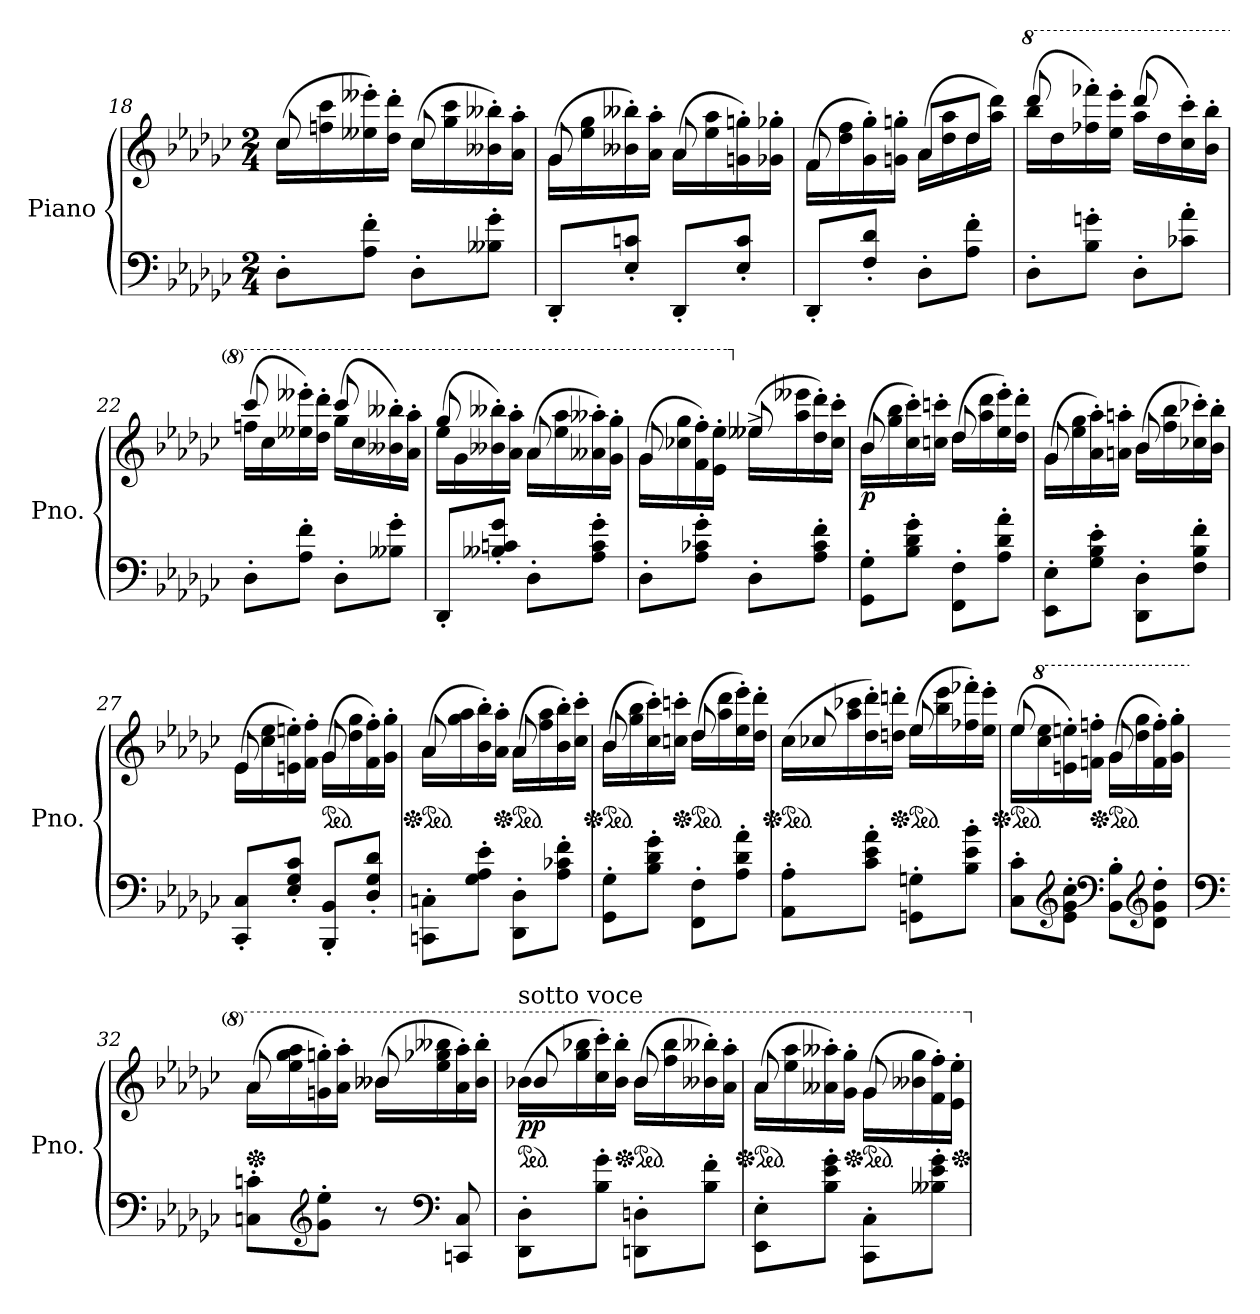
**kern	**kern	**dynam
*part1	*part1	*part1
*staff2	*staff1	*staff1/2
*I"Piano	*	*
*I'Pno.	*	*
*clefF4	*clefG2	*
*k[b-e-a-d-g-c-]	*k[b-e-a-d-g-c-]	*
*M2/4	*M2/4	*
=18	=18	=18
*	*^	*
8D-'\L	(>16cc-\LL	8cc-/	.
.	16ffn\ 16ccc-\	.	.
8A-\' 8f\'J	16ee--X\' 16eee--X\')	8ryy	.
.	16dd-\' 16ddd-\'JJ	.	.
8D-'\L	(>16cc-\LL	8cc-/	.
.	16gg-\ 16ccc-\	.	.
8B--X\' 8g-\'J	16b--X\' 16bb--X\')	8ryy	.
.	16a-\' 16aa-\'JJ	.	.
=19	=19	=19	=19
8DD-'/L	(>16g-\LL	8g-/	.
.	16ee-\ 16gg-\	.	.
8E-/' 8cn/'J	16b--X\' 16bb--X\')	8ryy	.
.	16a-\' 16aa-\'JJ	.	.
8DD-'/L	(>16a-\LL	8a-/	.
.	16ee-\ 16aa-\	.	.
8E-/' 8c/'J	16gn\' 16ggn\')	8ryy	.
.	16g-X\' 16gg-X\'JJ	.	.
=20	=20	=20	=20
8DD-'/L	(>16f\LL	8f/	.
.	16dd-\ 16ff\	.	.
8F/' 8d-/'J	16g-\' 16gg-\')	8ryy	.
.	16gn\' 16ggn\'JJ	.	.
8D-'\L	(>16a-\LL	8a-/L	.
.	16dd-\ 16aa-\	.	.
8A-\' 8f\'J	16dd-\	8dd-/J	.
.	16aa-\ 16ddd-\JJ)	.	.
!!LO:LB:g=z	!!
=21	=21	=21	=21
*	*8va	*	*
8D-'\L	(>16bbb-\LL	8dddd-/	.
.	16ddd-\	.	.
8B-\' 8gn\'J	16fff-X\' 16ffff-X\')	8ryy	.
.	16eee-\' 16eeee-\'JJ	.	.
8D-'\L	(>16aaa-\LL	8dddd-/	.
.	16ddd-\	.	.
8c-X\' 8a-\'J	16ccc-\' 16cccc-\')	8ryy	.
.	16bb-\' 16bbb-\'JJ	.	.
=22	=22	=22	=22
8D-'\L	(>16fffn\LL	8cccc-/	.
.	16ccc-\	.	.
8A-\' 8f\'J	16eee--X\' 16eeee--X\')	8ryy	.
.	16ddd-\' 16dddd-\'JJ	.	.
8D-'\L	(>16ggg-\LL	8cccc-/	.
.	16ccc-\	.	.
8B--X\' 8g-\'J	16bb--X\' 16bbb--X\')	8ryy	.
.	16aa-\' 16aaa-\'JJ	.	.
=23	=23	=23	=23
8DD-'/L	(>16eee-\LL	8ggg-/	.
.	16gg-\	.	.
8B--X/' 8cn/' 8g-/'J	16bb--X\' 16bbb--X\')	8ryy	.
.	16aa-\' 16aaa-\'JJ	.	.
8D-'\L	(>16aa-\LL	8aa-/	.
.	16eee-\ 16aaa-\	.	.
8A-\' 8c\' 8g-\'J	16aa--X\' 16aaa--X\')	8ryy	.
.	16gg-\' 16ggg-\'JJ	.	.
=24	=24	=24	=24
8D-'\L	(>16gg-\LL	8gg-/	.
.	16ccc-X\ 16ggg-\	.	.
8A-\' 8c-X\' 8g-\'J	16ff\' 16fff\')	8ryy	.
.	16ee-\' 16eee-\'JJ	.	.
*	*X8va	*	*
8D-'\L	(>16ee--X^\LL	8ee--/	.
.	16aa-\ 16eee--X\	.	.
8A-\' 8c-\' 8f\'J	16dd-\' 16ddd-\')	8ryy	.
.	16cc-\' 16ccc-\'JJ	.	.
=25	=25	=25	=25
!	!	!	!LO:DY:b
8GG-\' 8G-\'L	(>16b-\LL	8b-/	p
.	16gg-\ 16bb-\	.	.
8B-\' 8d-\' 8g-\'J	16cc-\' 16ccc-\')	8ryy	.
.	16ccn\' 16cccn\'JJ	.	.
8FF\' 8F\'L	(>16dd-\LL	8dd-/	.
.	16aa-\ 16ddd-\	.	.
8A-\' 8d-\' 8a-\'J	16ee-\' 16eee-\')	8ryy	.
.	16dd-\' 16ddd-\'JJ	.	.
!!LO:PB:g=z	!!
=26	=26	=26	=26
8EE-\' 8E-\'L	(>16g-\LL	8g-/	.
.	16ee-\ 16gg-\	.	.
8G-\' 8B-\' 8e-\'J	16a-\' 16aa-\')	8ryy	.
.	16an\' 16aan\'JJ	.	.
8DD-\' 8D-\'L	(>16b-\LL	8b-/	.
.	16ff\ 16bb-\	.	.
8F\' 8B-\' 8f\'J	16cc-X\' 16ccc-X\')	8ryy	.
.	16b-\' 16bb-\'JJ	.	.
=27	=27	=27	=27
8CC-/' 8C-/'L	(>16e-\LL	8e-/	.
.	16cc-\ 16ee-\	.	.
8E-/' 8G-/' 8c-/'J	16en\' 16een\')	8ryy	.
.	16f\' 16ff\'JJ	.	.
*	*ped	*	*
8BBB-/' 8BB-/'L	(>16g-\LL	8g-/	.
.	16dd-\ 16gg-\	.	.
8D-/' 8G-/' 8d-/'J	16f\' 16ff\')	8ryy	.
.	16g-\' 16gg-\'JJ	.	.
=28	=28	=28	=28
*	*Xped	*	*
*	*ped	*	*
8CCn\' 8Cn\'L	(>16a-\LL	8a-/	.
.	16gg-\ 16aa-\	.	.
8G-\' 8A-\' 8e-\'J	16b-\' 16bb-\')	8ryy	.
.	16a-\' 16aa-\'JJ	.	.
*	*Xped	*	*
*	*ped	*	*
8DD-\' 8D-\'L	(>16a-\LL	8a-/	.
.	16ff\ 16aa-\	.	.
8A-\' 8c-X\' 8f\'J	16b-\' 16bb-\')	8ryy	.
.	16cc-\' 16ccc-\'JJ	.	.
=29	=29	=29	=29
*	*Xped	*	*
*	*ped	*	*
8GG-\' 8G-\'L	(>16b-\LL	8b-/	.
.	16gg-\ 16bb-\	.	.
8B-\' 8d-\' 8g-\'J	16cc-\' 16ccc-\')	8ryy	.
.	16ccn\' 16cccn\'JJ	.	.
*	*Xped	*	*
*	*ped	*	*
8FF\' 8F\'L	(>16dd-\LL	8dd-/	.
.	16aa-\ 16ddd-\	.	.
8A-\' 8d-\' 8a-\'J	16ee-\' 16eee-\')	8ryy	.
.	16dd-\' 16ddd-\'JJ	.	.
=30	=30	=30	=30
*	*Xped	*	*
*	*ped	*	*
8AA-\' 8A-\'L	(>16cc-\LL	8cc-X/	.
.	16aa-\ 16ccc-X\	.	.
8c-\' 8e-\' 8a-\'J	16dd-\' 16ddd-\')	8ryy	.
.	16ddn\' 16dddn\'JJ	.	.
*	*Xped	*	*
*	*ped	*	*
8GGn\' 8Gn\'L	(>16ee-\LL	8ee-/	.
.	16bb-\ 16eee-\	.	.
8B-\' 8e-\' 8b-\'J	16ff-X\' 16fff-X\')	8ryy	.
.	16ee-\' 16eee-\'JJ	.	.
!!LO:LB:g=z	!!
=31	=31	=31	=31
*	*Xped	*	*
*	*ped	*	*
8C-\' 8c-\'L	(>16ee-\LL	8ee-/	.
*	*8va	*	*
.	16ccc-\ 16eee-\	.	.
*clefG2	*	*	*
8e-\' 8g-\' 8cc-\'J	16een\' 16eeen\')	8ryy	.
.	16ffn\' 16fffn\'JJ	.	.
*clefF4	*	*	*
*	*Xped	*	*
*	*ped	*	*
8BB-\' 8B-\'L	(>16gg-\LL	8gg-/	.
.	16ddd-\ 16ggg-\	.	.
*clefG2	*	*	*
8d-\' 8g-\' 8dd-\'J	16ff\' 16fff\')	8ryy	.
.	16gg-\' 16ggg-\'JJ	.	.
=32	=32	=32	=32
*clefF4	*	*	*
*	*Xped	*	*
8Cn\' 8cn\'L	(>16aa-\LL	8aa-/	.
.	16eee-\ 16ggg-\ 16aaa-\	.	.
*clefG2	*	*	*
8g-\' 8ee-\'J	16ggn\' 16gggn\')	8ryy	.
.	16aa-\' 16aaa-\'JJ	.	.
8r	(>16bb--X\LL	8bb--/	.
.	16eee-\ 16ggg-X\ 16bbb--X\	.	.
*clefF4	*	*	*
8CCn/ 8C/	16aa-\' 16aaa-\')	8ryy	.
.	16bb--\' 16bbb--\'JJ	.	.
=33	=33	=33	=33
*	*ped	*	*
!	!LO:TX:a:t=sotto voce	!	!
!	!	!	!LO:DY:b
8DD-\' 8D-\'L	(>16bb-X\LL	8bb-/	pp
.	16ggg-\ 16bbb-X\	.	.
8B-\' 8g-\'J	16ccc-\' 16cccc-\')	8ryy	.
.	16bb-\' 16bbb-\'JJ	.	.
*	*Xped	*	*
*	*ped	*	*
8DDn\' 8Dn\'L	(>16bb-\LL	8bb-/	.
.	16fff\ 16bbb-\	.	.
8B-\' 8f\'J	16bb--X\' 16bbb--X\')	8ryy	.
.	16aa-\' 16aaa-\'JJ	.	.
=34	=34	=34	=34
*	*Xped	*	*
*	*ped	*	*
8EE-\' 8E-\'L	(>16aa-\LL	8aa-/	.
.	16eee-\ 16aaa-\	.	.
8B-\' 8e-\' 8g-\'J	16aa--X\' 16aaa--X\')	8ryy	.
.	16gg-\' 16ggg-\'JJ	.	.
*	*Xped	*	*
*	*ped	*	*
8CC-\' 8C-\'L	(>16gg-\LL	8gg-/	.
.	16bb--X\ 16ggg-\	.	.
8B--X\' 8e-\' 8g-\'J	16ff\' 16fff\')	8ryy	.
.	16ee-\' 16eee-\'JJ	.	.
*	*v	*v	*
*	*Xped	*
*	*X8va	*
=	=	=
*-	*-	*-
